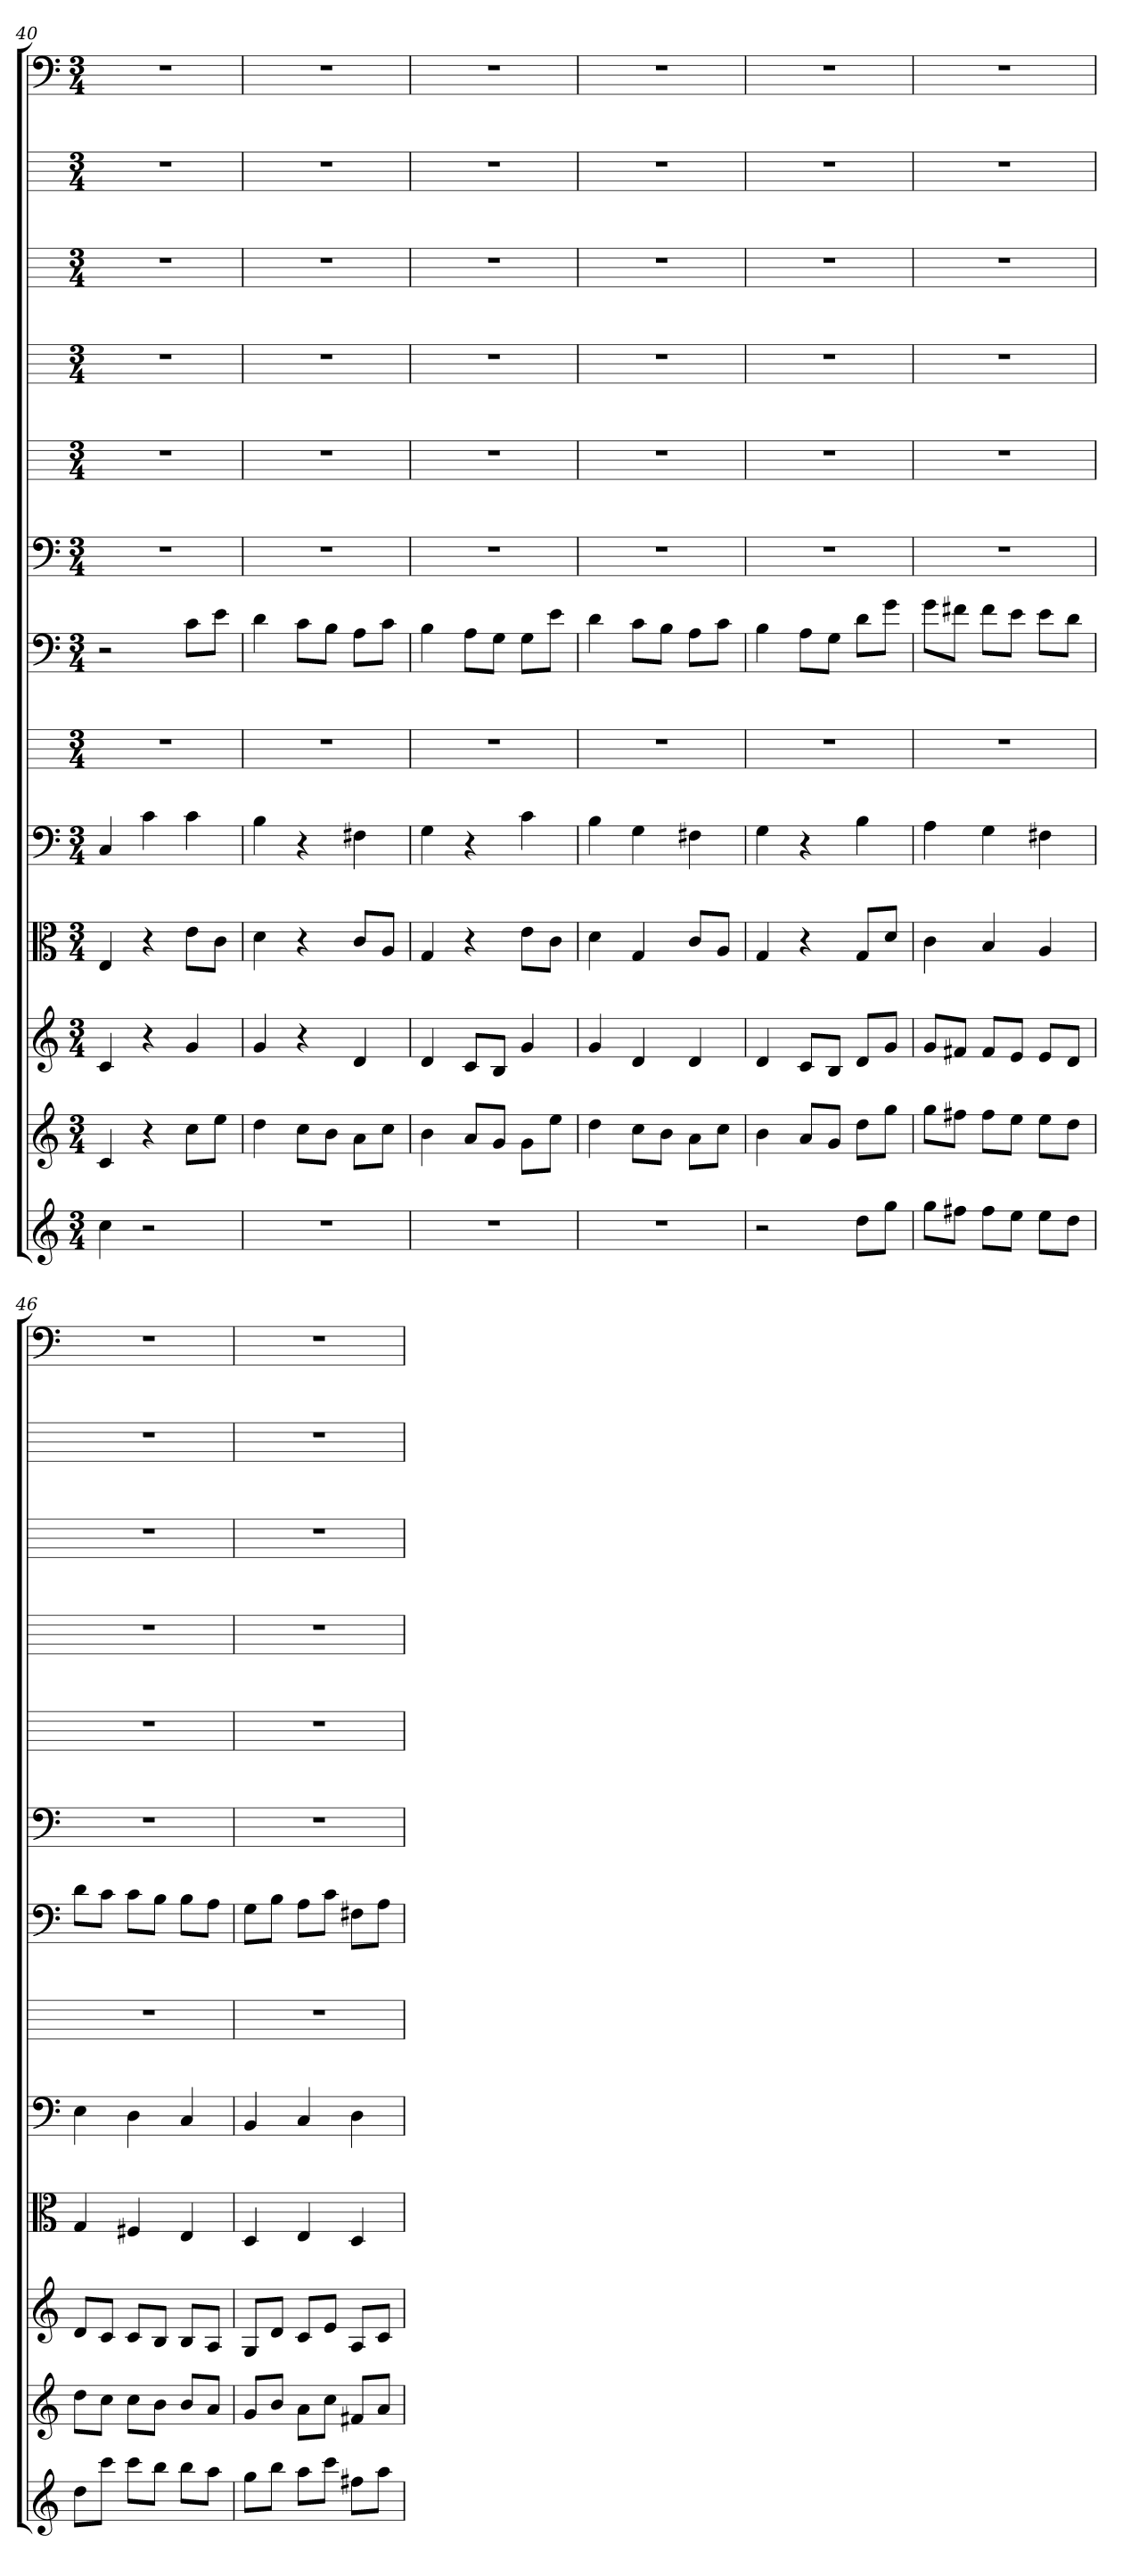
**kern	**kern	**kern	**kern	**kern	**kern	**kern	**kern	**kern	**kern	**kern	**kern	**kern
*part13	*part12	*part11	*part10	*part9	*part8	*part7	*part6	*part5	*part4	*part3	*part2	*part1
*staff13	*staff12	*staff11	*staff10	*staff9	*staff8	*staff7	*staff6	*staff5	*staff4	*staff3	*staff2	*staff1
*	*	*	*clefC3	*clefF4	*	*clefF4	*clefF4	*	*	*	*	*clefF4
*k[]	*k[]	*k[]	*k[]	*k[]	*k[]	*k[]	*k[]	*k[]	*k[]	*k[]	*k[]	*k[]
*C:	*C:	*C:	*C:	*C:	*C:	*C:	*C:	*C:	*C:	*C:	*C:	*C:
*M3/4	*M3/4	*M3/4	*M3/4	*M3/4	*M3/4	*M3/4	*M3/4	*M3/4	*M3/4	*M3/4	*M3/4	*M3/4
=40	=40	=40	=40	=40	=40	=40	=40	=40	=40	=40	=40	=40
4cc	4c	4c	4E	4C	2.r	2r	2.r	2.r	2.r	2.r	2.r	2.r
2r	4r	4r	4r	4c	.	.	.	.	.	.	.	.
.	8ccL	4g	8e\L	4c	.	8c\L	.	.	.	.	.	.
.	8eeJ	.	8c\J	.	.	8e\J	.	.	.	.	.	.
=41	=41	=41	=41	=41	=41	=41	=41	=41	=41	=41	=41	=41
2.r	4dd	4g	4d	4B	2.r	4d	2.r	2.r	2.r	2.r	2.r	2.r
.	8ccL	4r	4r	4r	.	8c\L	.	.	.	.	.	.
.	8bJ	.	.	.	.	8B\J	.	.	.	.	.	.
.	8aL	4d	8c/L	4F#X	.	8A\L	.	.	.	.	.	.
.	8ccJ	.	8A/J	.	.	8c\J	.	.	.	.	.	.
=42	=42	=42	=42	=42	=42	=42	=42	=42	=42	=42	=42	=42
2.r	4b	4d	4G	4G	2.r	4B	2.r	2.r	2.r	2.r	2.r	2.r
.	8aL	8cL	4r	4r	.	8A\L	.	.	.	.	.	.
.	8gJ	8BJ	.	.	.	8G\J	.	.	.	.	.	.
.	8gL	4g	8e\L	4c	.	8G\L	.	.	.	.	.	.
.	8eeJ	.	8c\J	.	.	8e\J	.	.	.	.	.	.
=43	=43	=43	=43	=43	=43	=43	=43	=43	=43	=43	=43	=43
2.r	4dd	4g	4d	4B	2.r	4d	2.r	2.r	2.r	2.r	2.r	2.r
.	8ccL	4d	4G	4G	.	8c\L	.	.	.	.	.	.
.	8bJ	.	.	.	.	8B\J	.	.	.	.	.	.
.	8aL	4d	8c/L	4F#X	.	8A\L	.	.	.	.	.	.
.	8ccJ	.	8A/J	.	.	8c\J	.	.	.	.	.	.
=44	=44	=44	=44	=44	=44	=44	=44	=44	=44	=44	=44	=44
2r	4b	4d	4G	4G	2.r	4B	2.r	2.r	2.r	2.r	2.r	2.r
.	8aL	8cL	4r	4r	.	8A\L	.	.	.	.	.	.
.	8gJ	8BJ	.	.	.	8G\J	.	.	.	.	.	.
8ddL	8ddL	8dL	8G/L	4B	.	8d\L	.	.	.	.	.	.
8ggJ	8ggJ	8gJ	8d/J	.	.	8g\J	.	.	.	.	.	.
=45	=45	=45	=45	=45	=45	=45	=45	=45	=45	=45	=45	=45
8ggL	8ggL	8gL	4c	4A	2.r	8g\L	2.r	2.r	2.r	2.r	2.r	2.r
8ff#XJ	8ff#XJ	8f#XJ	.	.	.	8f#X\J	.	.	.	.	.	.
8ff#L	8ff#L	8f#L	4B	4G	.	8f#\L	.	.	.	.	.	.
8eeJ	8eeJ	8eJ	.	.	.	8e\J	.	.	.	.	.	.
8eeL	8eeL	8eL	4A	4F#X	.	8e\L	.	.	.	.	.	.
8ddJ	8ddJ	8dJ	.	.	.	8d\J	.	.	.	.	.	.
=46	=46	=46	=46	=46	=46	=46	=46	=46	=46	=46	=46	=46
8ddL	8ddL	8dL	4G	4E	2.r	8d\L	2.r	2.r	2.r	2.r	2.r	2.r
8cccJ	8ccJ	8cJ	.	.	.	8c\J	.	.	.	.	.	.
8cccL	8ccL	8cL	4F#X	4D	.	8c\L	.	.	.	.	.	.
8bbJ	8bJ	8BJ	.	.	.	8B\J	.	.	.	.	.	.
8bbL	8bL	8BL	4E	4C	.	8B\L	.	.	.	.	.	.
8aaJ	8aJ	8AJ	.	.	.	8A\J	.	.	.	.	.	.
=47	=47	=47	=47	=47	=47	=47	=47	=47	=47	=47	=47	=47
8ggL	8gL	8GL	4D	4BB	2.r	8G\L	2.r	2.r	2.r	2.r	2.r	2.r
8bbJ	8bJ	8dJ	.	.	.	8B\J	.	.	.	.	.	.
8aaL	8aL	8cL	4E	4C	.	8A\L	.	.	.	.	.	.
8cccJ	8ccJ	8eJ	.	.	.	8c\J	.	.	.	.	.	.
8ff#XL	8f#XL	8AL	4D	4D	.	8F#X\L	.	.	.	.	.	.
8aaJ	8aJ	8cJ	.	.	.	8A\J	.	.	.	.	.	.
=	=	=	=	=	=	=	=	=	=	=	=	=
*-	*-	*-	*-	*-	*-	*-	*-	*-	*-	*-	*-	*-
